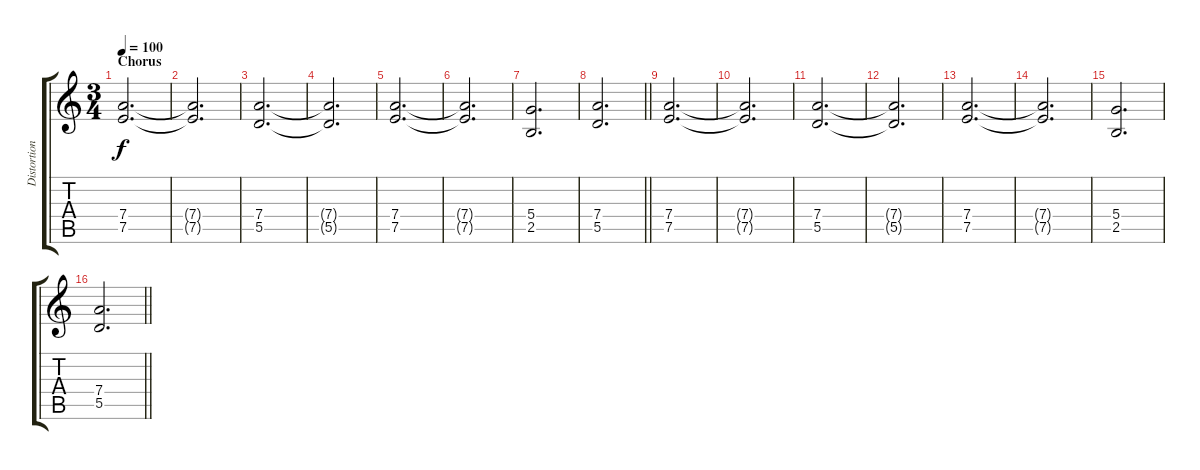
\track ("Distortion Guitar 2" "Distortion") {instrument overdrivenguitar}
\staff {score tabs}
\tuning (E4 B3 G3 D3 A2 E2) {hide}
\ts (3 4)
\section ("" "Chorus")
\tempo 100
\clef g2
\ks aminor
(7.4 7.5).2{d dy f} |
(7.4{t} 7.5{t}).2{d} |
(7.4 5.5).2{d} |
(7.4{t} 5.5{t}).2{d} |
(7.4 7.5).2{d} |
(7.4{t} 7.5{t}).2{d} |
(5.4 2.5).2{d} |
\barLineRight lightlight
(7.4 5.5).2{d} |
\section ("" "")
(7.4 7.5).2{d} |
(7.4{t} 7.5{t}).2{d} |
(7.4 5.5).2{d} |
(7.4{t} 5.5{t}).2{d} |
(7.4 7.5).2{d} |
(7.4{t} 7.5{t}).2{d} |
(5.4 2.5).2{d} |
\barLineRight lightlight
(7.4 5.5).2{d}
